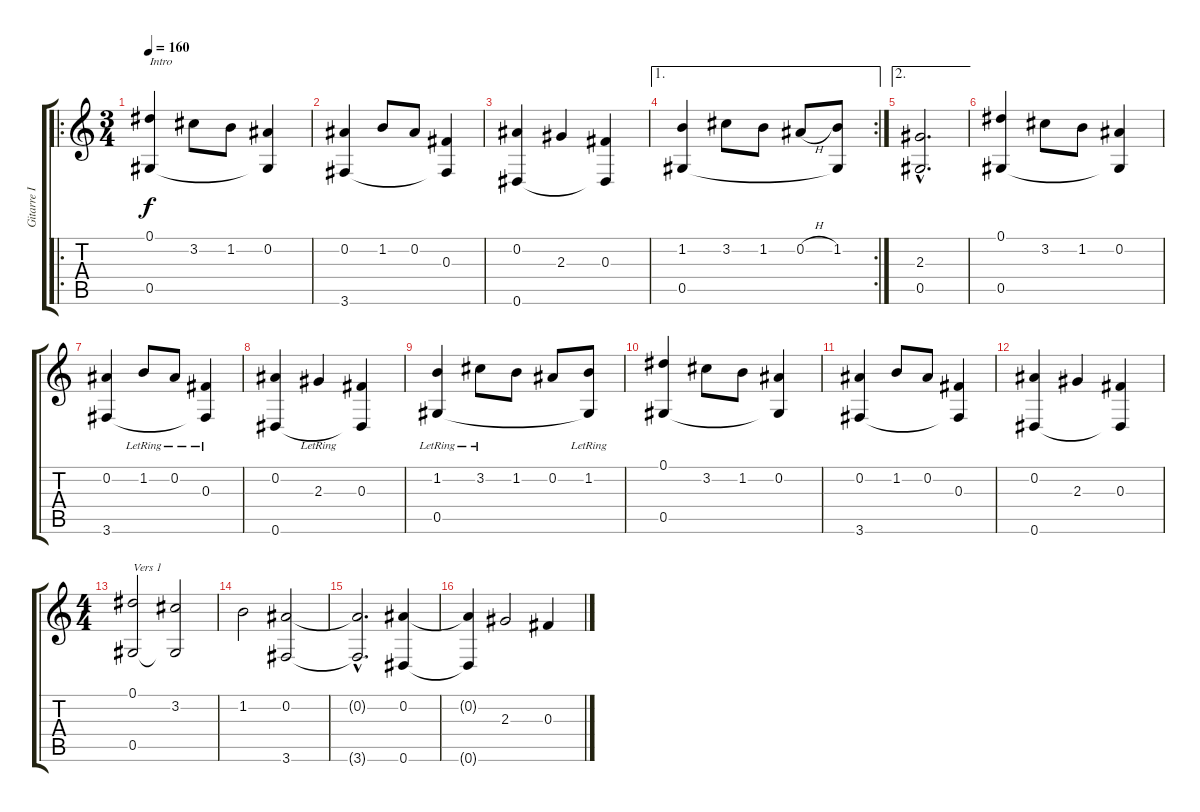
\track ("Gitarre I (Marcus)" "Gitarre I ") {instrument acousticguitarsteel}
\staff {score tabs}
\tuning (Eb4 Bb3 Gb3 Db3 Ab2 Eb2) {hide}
\ro
\ts (3 4)
\tempo 160
\clef g2
\ks c
(0.1 0.5).4{txt "Intro" dy f instrument acousticguitarsteel} 3.2.8 1.2.8 (0.2 0.5{t}).4 |
(0.2 3.6).4 1.2.8 0.2.8 (0.3 3.6{t}).4 |
(0.2 0.6).4 2.3.4 (0.3 0.6{t}).4 |
\ae 1
\rc 2
(1.2 0.5).4 3.2.8 1.2.8 0.2{h}.8 (1.2 0.5{t}).8 |
\ae 2
(2.3{hac} 0.5{hac}).2{d} |
(0.1 0.5).4 3.2.8 1.2.8 (0.2 0.5{t}).4 |
(0.2 3.6).4 1.2{lr}.8 0.2{lr}.8 (0.3{lr} 3.6{t}).4 |
(0.2 0.6).4 2.3{lr}.4 (0.3 0.6{t}).4 |
(1.2 0.5{lr}).4 3.2{lr}.8 1.2.8 0.2.8 (1.2{lr} 0.5{t}).8 |
(0.1 0.5).4 3.2.8 1.2.8 (0.2 0.5{t}).4 |
(0.2 3.6).4 1.2.8 0.2.8 (0.3 3.6{t}).4 |
(0.2 0.6).4 2.3.4 (0.3 0.6{t}).4 |
\ts (4 4)
(0.1 0.5).2{txt "Vers 1"} (3.2 0.5{t}).2 |
1.2.2 (0.2 3.6).2 |
(0.2{hac t} 3.6{hac t}).2{d} (0.2 0.6).4 |
(0.2{t} 0.6{t}).4 2.3.2 0.3.4
